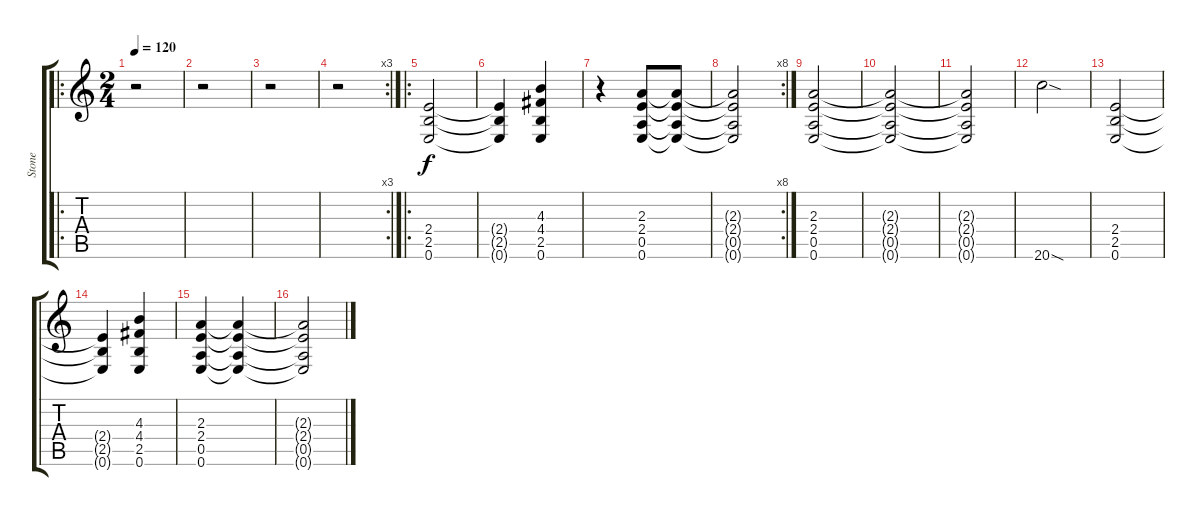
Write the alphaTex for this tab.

\track ("Stone" "Stone") {instrument overdrivenguitar}
\staff {score tabs}
\tuning (E4 B3 G3 D3 A2 E2) {hide}
\ro
\ts (2 4)
\tempo 120
\clef g2
\ks c
r.2{dy f} |
r.2 |
r.2 |
\rc 3
r.2 |
\ro
(2.4 2.5 0.6).2 |
(2.4{t} 2.5{t} 0.6{t}).4 (4.3 4.4 2.5 0.6).4 |
r.4 (2.3 2.4 0.5 0.6).8 (2.3{t} 2.4{t} 0.5{t} 0.6{t}).8 |
\rc 8
(2.3{t} 2.4{t} 0.5{t} 0.6{t}).2 |
(2.3 2.4 0.5 0.6).2 |
(2.3{t} 2.4{t} 0.5{t} 0.6{t}).2 |
(2.3{t} 2.4{t} 0.5{t} 0.6{t}).2 |
20.6{sod}.2 |
(2.4 2.5 0.6).2 |
(2.4{t} 2.5{t} 0.6{t}).4 (4.3 4.4 2.5 0.6).4 |
(2.3 2.4 0.5 0.6).4 (2.3{t} 2.4{t} 0.5{t} 0.6{t}).4 |
(2.3{t} 2.4{t} 0.5{t} 0.6{t}).2
